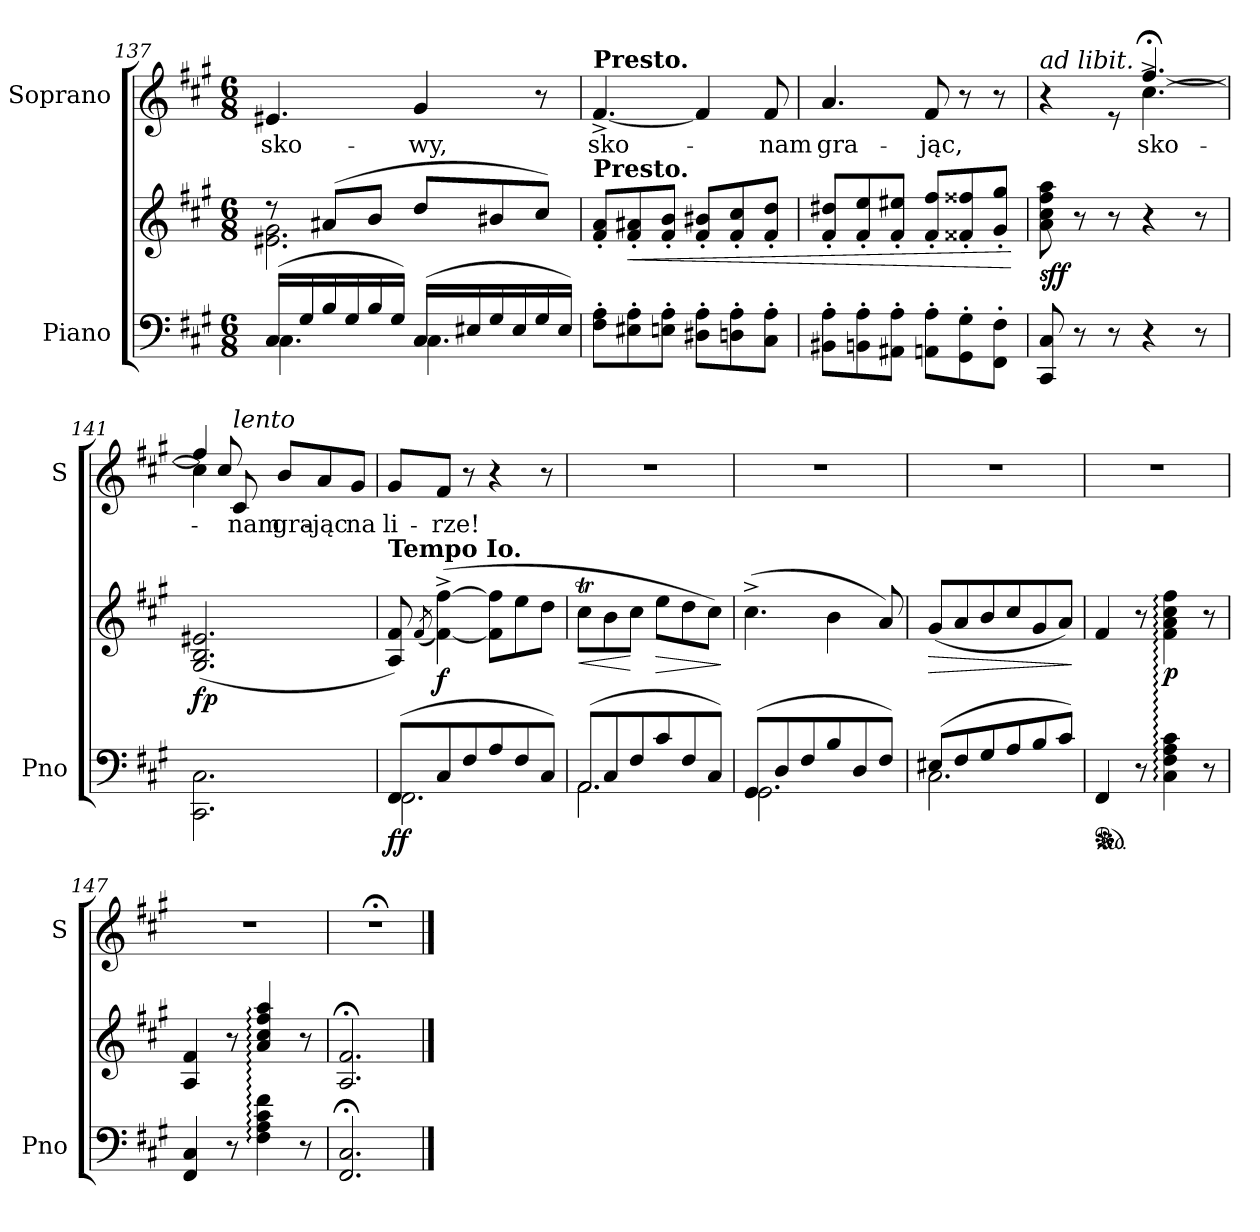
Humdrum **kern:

**kern	**kern	**dynam	**kern	**text
*part2	*part2	*part2	*part1	*part1
*staff3	*staff2	*staff2/3	*staff1	*staff1
*I"Piano	*	*	*I"Soprano	*
*I'Pno	*	*	*I'S	*
*clefF4	*clefG2	*	*clefG2	*
*k[f#c#g#]	*k[f#c#g#]	*	*k[f#c#g#]	*
*M6/8	*M6/8	*	*M6/8	*
=137	=137	=137	=137	=137
*^	*^	*	*	*
(<16C#/LL	4.C#\	8r	2.e#X\ 2.g#\	.	4.e#X/	-sko-
16G#/	.	.	.	.	.	.
16B/	.	(<8a#X/L	.	.	.	.
16G#/	.	.	.	.	.	.
16B/	.	8b/J	.	.	.	.
16G#/JJ)	.	.	.	.	.	.
(<16C#/LL	4.C#\	8dd/L	.	.	4g#/	-wy,
16E#X/	.	.	.	.	.	.
16G#/	.	8b#X/	.	.	.	.
16E#/	.	.	.	.	.	.
16G#/	.	8cc#/J)	.	.	8r	.
16E#/JJ)	.	.	.	.	.	.
*v	*v	*	*	*	*	*
*	*v	*v	*	*	*
=138	=138	=138	=138	=138
!	!	!	!LO:TX:a:B:t=Presto.	!
!	!LO:TX:a:B:t=Presto.	!	!	!
8F#'\ 8A'\L	8f#'/ 8a'/L	.	[4.f#^>/	sko-
!	!	!LO:HP:b	!	!
8E#X'\ 8A'\	8f#'/ 8a#X'/	<	.	.
8En'\ 8A'\J	8f#'/ 8b'/J	.	.	.
8D#X'\ 8A'\L	8f#'/ 8b#X'/L	.	4f#/]	.
8Dn'\ 8A'\	8f#'/ 8cc#'/	.	.	.
8C#'\ 8A'\J	8f#'/ 8dd'/J	.	8f#/	-nam
=139	=139	=139	=139	=139
8BB#X'\ 8A'\L	8f#'/ 8dd#X'/L	.	4.a/	gra-
8BBn'\ 8A'\	8f#'/ 8ee'/	.	.	.
8AA#X'\ 8A'\J	8f#'/ 8ee#X'/J	.	.	.
8AAn'\ 8A'\L	8f#'/ 8ff#'/L	.	8f#/	-jąc,
8GG#'\ 8G#'\	8f##X'/ 8ff##X'/	.	8r	.
8FF#'\ 8F#'\J	8g#'/ 8gg#'/J	.	8r	.
.	.	[	.	.
=140	=140	=140	=140	=140
*	*	*	*^	*
!	!	!	!LO:TX:a:i:t=ad libit.	!	!
!	!	!LO:DY:b	!	!	!
8CC#/ 8C#/	8a\ 8cc#\ 8ff#\ 8aa\	sff	4r	4.ryy	.
8r	8r	.	.	.	.
8r	8r	.	8re	.	.
4r	4r	.	[4.cc#;<^\	[4.ff#!/	sko-
8r	8r	.	.	.	.
=141	=141	=141	=141	=141	=141
2.CC#\ 2.C#\	(>2.G#/ 2.B/ 2.e#X/	fp	4cc#\]	4ff#!/]	.
!	!	!	!LO:TX:a:i:t=lento	!	!
.	.	.	8c#/	8cc#!/	-nam
.	.	.	8b/L	8ryy	gra-
.	.	.	8a/	8ryy	-jąc
.	.	.	8g#/J	8ryy	na
=142	=142	=142	=142	=142	=142
!	!LO:TX:a:B:t=Tempo Io.	!	!	!	!
!LO:N:vis=2.	!	!LO:DY:b=2	!	!	!
*^	*	*	*v	*v	*
(<8FF#/	2.FF#\	8A/ 8f#/)	ff	8g#/L	li-
.	.	(8qf#/	.	.	.
8C#/	.	([4f#^<\ [4ff#^<\)	f	8f#/J	-rze!
8F#/	.	.	.	8r	.
8A/	.	8f#]\ 8ff#]\L	.	4r	.
8F#/	.	8ee\	.	.	.
8C#/J)	.	8dd\J	.	8r	.
=143	=143	=143	=143	=143	=143
!LO:N:vis=2.	!	!	!LO:HP:b	!	!
(<8AA/	2.AA\	8cc#t\L	<	2.r	.
8C#/	.	8b\	.	.	.
8F#/	.	8cc#\J	[	.	.
!	!	!	!LO:HP:b	!	!
8c#/	.	8ee\L	>	.	.
8F#/	.	8dd\	.	.	.
8C#/J)	.	8cc#\J)	.	.	.
*v	*v	*	*	*	*
.	.	]	.	.
=144	=144	=144	=144	=144
!LO:N:vis=2.	!	!	!	!
*^	*	*	*	*
(<8GG#/	2.GG#\	(4.cc#^\	.	2.r	.
8D/	.	.	.	.	.
8F#/	.	.	.	.	.
8B/	.	4b\	.	.	.
8D/	.	.	.	.	.
8F#/J)	.	8a/)	.	.	.
=145	=145	=145	=145	=145	=145
!	!	!	!LO:HP:b	!	!
(8E#X/L	2.C#\	(>8g#/L	>	2.r	.
8F#/	.	8a/	.	.	.
8G#/	.	8b/	.	.	.
8A/	.	8cc#/	.	.	.
8B/	.	8g#/	.	.	.
8c#/J)	.	8a/J)	.	.	.
*v	*v	*	*	*	*
.	.	]	.	.
=146	=146	=146	=146	=146
*ped	*	*	*	*
*Xped	*	*	*	*
4FF#/	4f#/	.	2.r	.
8r	8r	.	.	.
!	!	!LO:DY:b	!	!
4C#::\ 4F#::\ 4A::\ 4c#::\	4f#::\ 4a::\ 4cc#::\ 4ff#::\	p	.	.
8r	8r	.	.	.
=147	=147	=147	=147	=147
4FF#/ 4C#/	4A/ 4f#/	.	2.r	.
8r	8r	.	.	.
4F#::\ 4A::\ 4c#::\ 4f#::\	4a::/ 4cc#::/ 4ff#::/ 4aa::/	.	.	.
8r	8r	.	.	.
=148	=148	=148	=148	=148
2.FF#;/ 2.C#;/	2.A;</ 2.f#;</	.	2.r;<	.
==	==	==	==	==
*-	*-	*-	*-	*-
